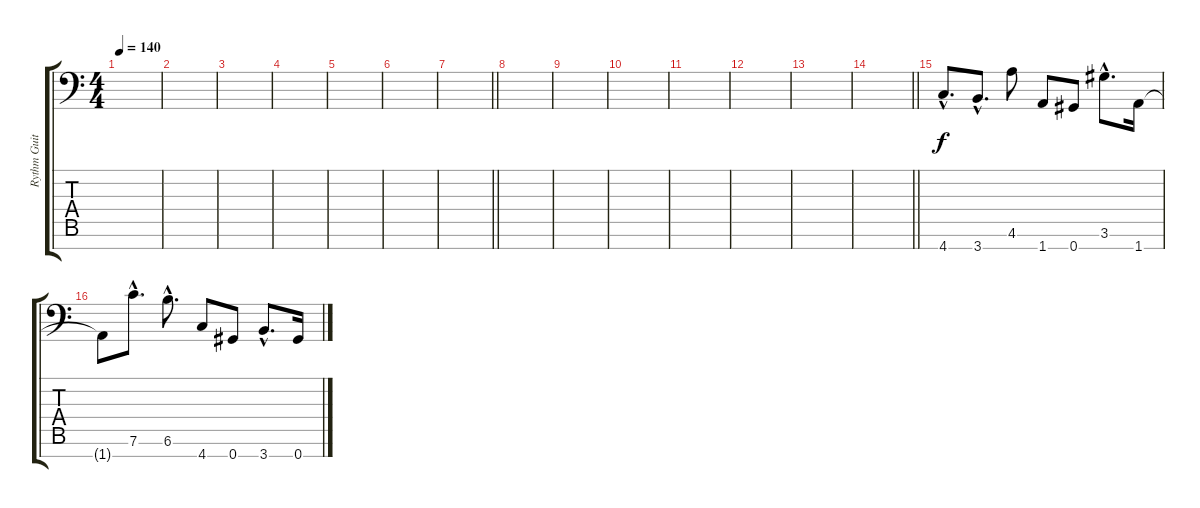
\track ("Rythm Guitar #2" "Rythm Guit") {instrument distortionguitar}
\staff {score tabs}
\tuning (Eb4 Bb3 F3 Eb3 Bb2 F2 Ab1) {hide}
\ts (4 4)
\section ("" "")
\tempo 140
\clef f4
\ks c
|
|
|
|
|
|
\barLineRight lightlight
|
\section ("" "")
|
|
|
|
|
|
\barLineRight lightlight
|
\section ("" "")
4.7{hac}.8{d volume 10} 3.7{hac}.8{d} 4.6.8 1.7.8 0.7.8 3.6{hac}.8{d} 1.7.16 |
1.7{t}.8 7.6{hac}.8{d} 6.6{hac}.8{d} 4.7.8 0.7.8 3.7{hac}.8{d} 0.7.16
